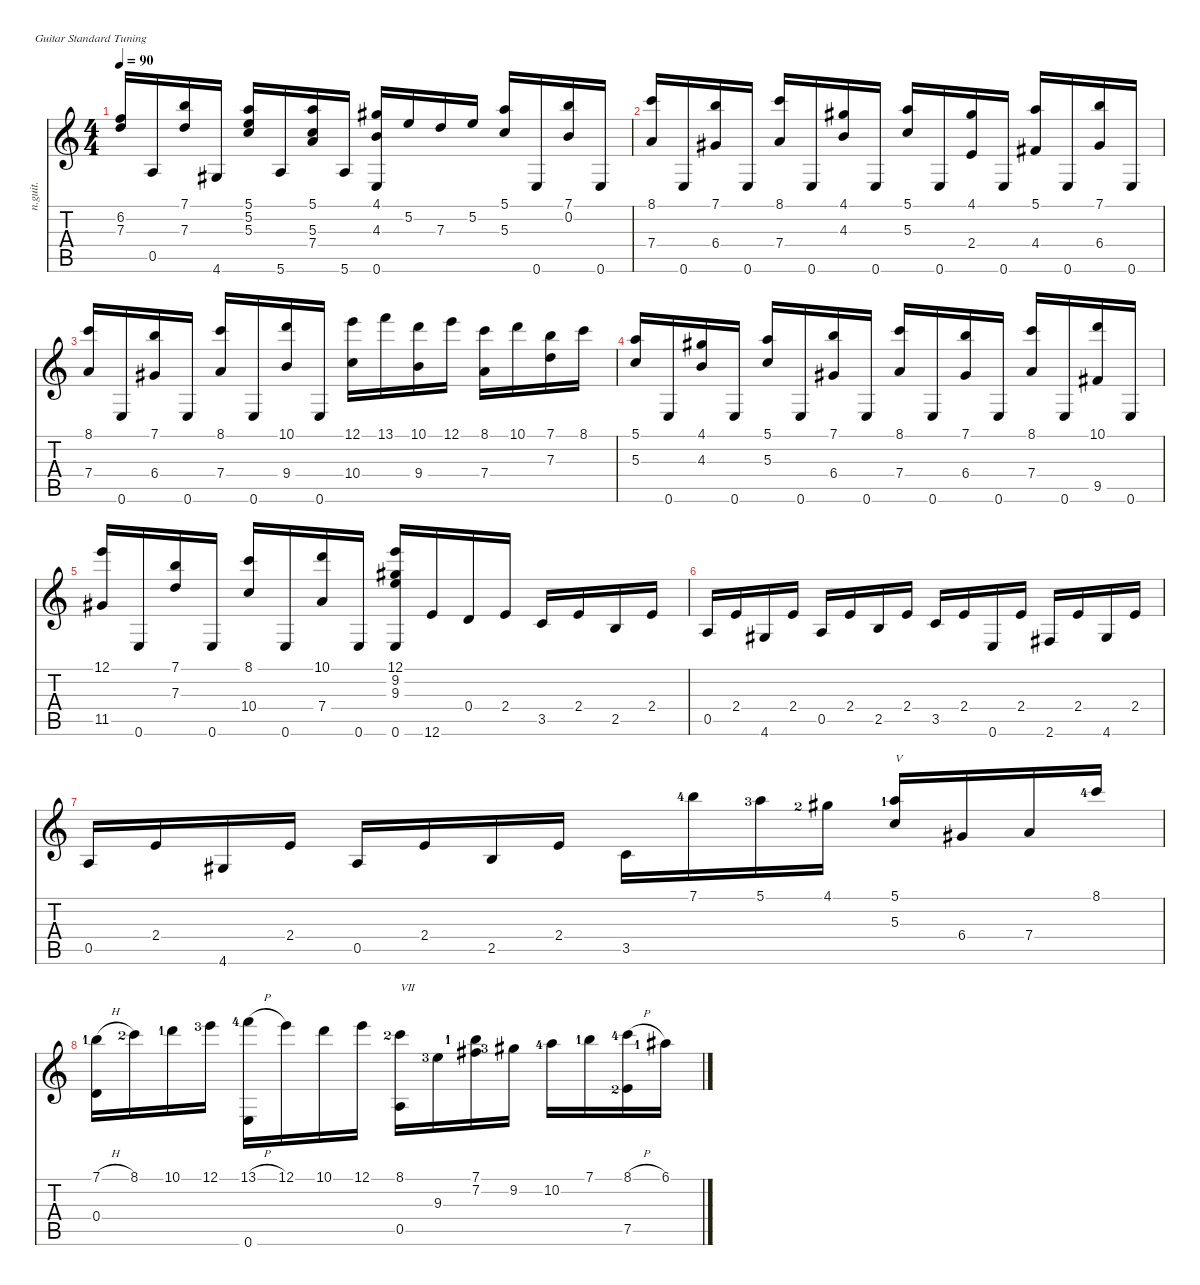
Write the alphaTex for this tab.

\defaultSystemsLayout 4
\hideDynamics
\bracketExtendMode nobrackets
\track ("Guitare classique" "n.guit.") {instrument acousticguitarnylon}
\staff {score tabs}
\tuning (E4 B3 G3 D3 A2 E2)
\ts (4 4)
\tempo 90
\clef g2
\ks c
(6.2 7.3).16{dy f beam Up} 0.5.16{beam Up} (7.1 7.3).16{beam Up} 4.6{acc #}.16{beam Up} (5.1 5.2 5.3).16{beam Up} 5.6.16{beam Up} (5.1 5.3 7.4).16{beam Up} 5.6.16{beam Up} (4.1{acc #} 4.3 0.6).16{beam Up} 5.2.16{beam Up} 7.3.16{beam Up} 5.2.16{beam Up} (5.1 5.3).16{beam Up} 0.6.16{beam Up} (7.1 0.2).16{beam Up} 0.6.16{beam Up} |
(8.1 7.4).16{beam Up} 0.6.16{beam Up} (7.1 6.4{acc #}).16{beam Up} 0.6.16{beam Up} (8.1 7.4).16{beam Up} 0.6.16{beam Up} (4.1{acc #} 4.3).16{beam Up} 0.6.16{beam Up} (5.1 5.3).16{beam Up} 0.6.16{beam Up} (4.1{acc #} 2.4).16{beam Up} 0.6.16{beam Up} (5.1 4.4{acc #}).16{beam Up} 0.6.16{beam Up} (7.1 6.4{acc #}).16{beam Up} 0.6.16{beam Up} |
(8.1 7.4).16{beam Up} 0.6.16{beam Up} (7.1 6.4{acc #}).16{beam Up} 0.6.16{beam Up} (8.1 7.4).16{beam Up} 0.6.16{beam Up} (10.1 9.4).16{beam Up} 0.6.16{beam Up} (12.1 10.4).16{beam Down} 13.1.16{beam Down} (10.1 9.4).16{beam Down} 12.1.16{beam Down} (8.1 7.4).16{beam Down} 10.1.16{beam Down} (7.1 7.3).16{beam Down} 8.1.16{beam Down} |
(5.1 5.3).16{beam Up} 0.6.16{beam Up} (4.1{acc #} 4.3).16{beam Up} 0.6.16{beam Up} (5.1 5.3).16{beam Up} 0.6.16{beam Up} (7.1 6.4{acc #}).16{beam Up} 0.6.16{beam Up} (8.1 7.4).16{beam Up} 0.6.16{beam Up} (7.1 6.4{acc #}).16{beam Up} 0.6.16{beam Up} (8.1 7.4).16{beam Up} 0.6.16{beam Up} (10.1 9.5{acc #}).16{beam Up} 0.6.16{beam Up} |
(12.1 11.5{acc #}).16{beam Up} 0.6.16{beam Up} (7.1 7.3).16{beam Up} 0.6.16{beam Up} (8.1 10.4).16{beam Up} 0.6.16{beam Up} (10.1 7.4).16{beam Up} 0.6.16{beam Up} (12.1 9.2{acc #} 9.3 0.6).16{beam Up} 12.6.16{beam Up} 0.4.16{beam Up} 2.4.16{beam Up} 3.5.16{beam Up} 2.4.16{beam Up} 2.5.16{beam Up} 2.4.16{beam Up} |
0.5.16{beam Up} 2.4.16{beam Up} 4.6{acc #}.16{beam Up} 2.4.16{beam Up} 0.5.16{beam Up} 2.4.16{beam Up} 2.5.16{beam Up} 2.4.16{beam Up} 3.5.16{beam Up} 2.4.16{beam Up} 0.6.16{beam Up} 2.4.16{beam Up} 2.6{acc #}.16{beam Up} 2.4.16{beam Up} 4.6{acc #}.16{beam Up} 2.4.16{beam Up} |
0.5.16{beam Up} 2.4.16{beam Up} 4.6{acc #}.16{beam Up} 2.4.16{beam Up} 0.5.16{beam Up} 2.4.16{beam Up} 2.5.16{beam Up} 2.4.16{beam Up} 3.5.16{beam Down} 7.1{lf 5}.16{beam Down} 5.1{lf 4}.16{beam Down} 4.1{lf 3 acc #}.16{beam Down} (5.1{lf 2} 5.3).16{txt "V" beam Up} 6.4{acc #}.16{beam Up} 7.4.16{beam Up} 8.1{lf 5}.16{beam Up} |
(7.1{h lf 2} 0.4).16{beam Down} 8.1{lf 3}.16{beam Down} 10.1{lf 2}.16{beam Down} 12.1{lf 4}.16{beam Down} (13.1{h lf 5} 0.6).16{beam Down} 12.1.16{beam Down} 10.1.16{beam Down} 12.1.16{beam Down} (8.1{lf 3} 0.5).16{txt "VII" beam Down} 9.3{lf 4}.16{beam Down} (7.1{lf 2} 7.2{acc #}).16{beam Down} 9.2{lf 4 acc #}.16{beam Down} 10.2{lf 5}.16{beam Down} 7.1{lf 2}.16{beam Down} (8.1{h lf 5} 7.5{lf 3}).16{beam Down} 6.1{lf 2 acc #}.16{beam Down}
